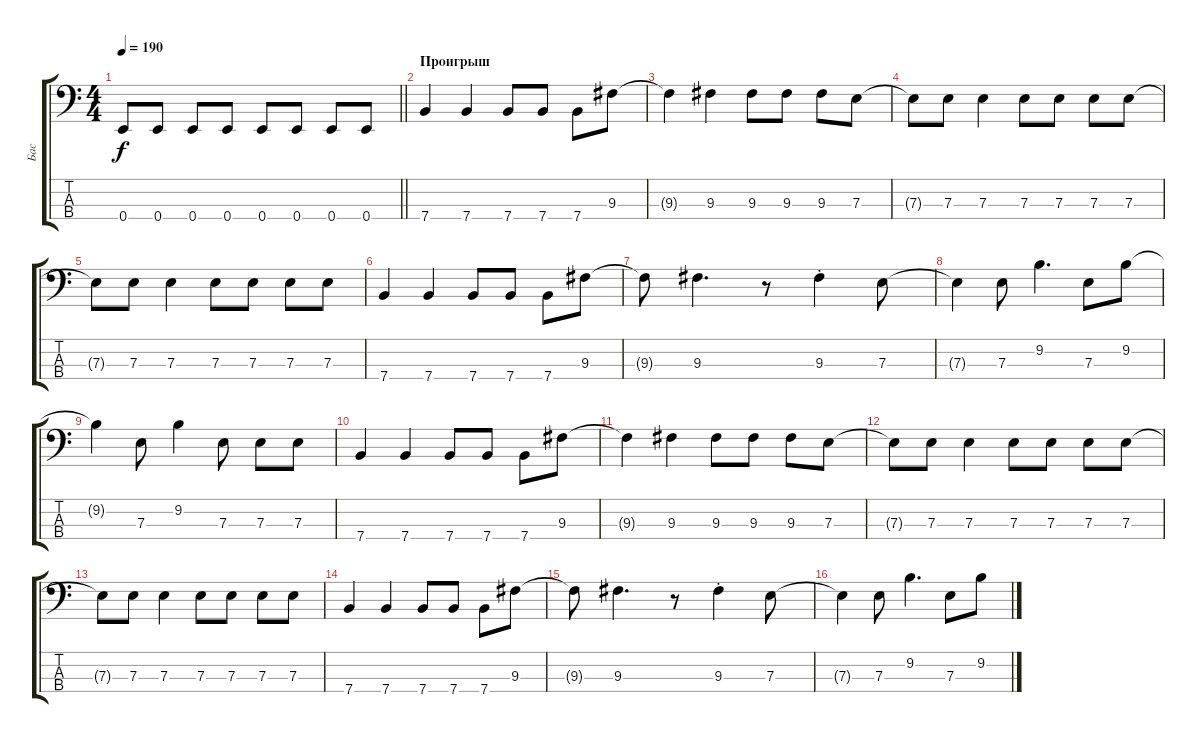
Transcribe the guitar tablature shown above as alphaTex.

\track ("Бас" "Бас") {instrument electricbassfinger}
\staff {score tabs}
\tuning (G2 D2 A1 E1) {hide}
\ts (4 4)
\tempo 190
\clef f4
\barLineRight lightlight
\ks c
0.4{t}.8{dy f} 0.4.8 0.4.8 0.4.8 0.4.8 0.4.8 0.4.8 0.4.8 |
\section ("" "Проигрыш")
7.4.4 7.4.4 7.4.8 7.4.8 7.4.8 9.3.8 |
9.3{t}.4 9.3.4 9.3.8 9.3.8 9.3.8 7.3.8 |
7.3{t}.8 7.3.8 7.3.4 7.3.8 7.3.8 7.3.8 7.3.8 |
7.3{t}.8 7.3.8 7.3.4 7.3.8 7.3.8 7.3.8 7.3.8 |
7.4.4 7.4.4 7.4.8 7.4.8 7.4.8 9.3.8 |
9.3{t}.8 9.3.4{d} r.8 9.3{st}.4 7.3.8 |
7.3{t}.4 7.3.8 9.2.4{d} 7.3.8 9.2.8 |
9.2{t}.4 7.3.8 9.2.4 7.3.8 7.3.8 7.3.8 |
7.4.4 7.4.4 7.4.8 7.4.8 7.4.8 9.3.8 |
9.3{t}.4 9.3.4 9.3.8 9.3.8 9.3.8 7.3.8 |
7.3{t}.8 7.3.8 7.3.4 7.3.8 7.3.8 7.3.8 7.3.8 |
7.3{t}.8 7.3.8 7.3.4 7.3.8 7.3.8 7.3.8 7.3.8 |
7.4.4 7.4.4 7.4.8 7.4.8 7.4.8 9.3.8 |
9.3{t}.8 9.3.4{d} r.8 9.3{st}.4 7.3.8 |
7.3{t}.4 7.3.8 9.2.4{d} 7.3.8 9.2.8
